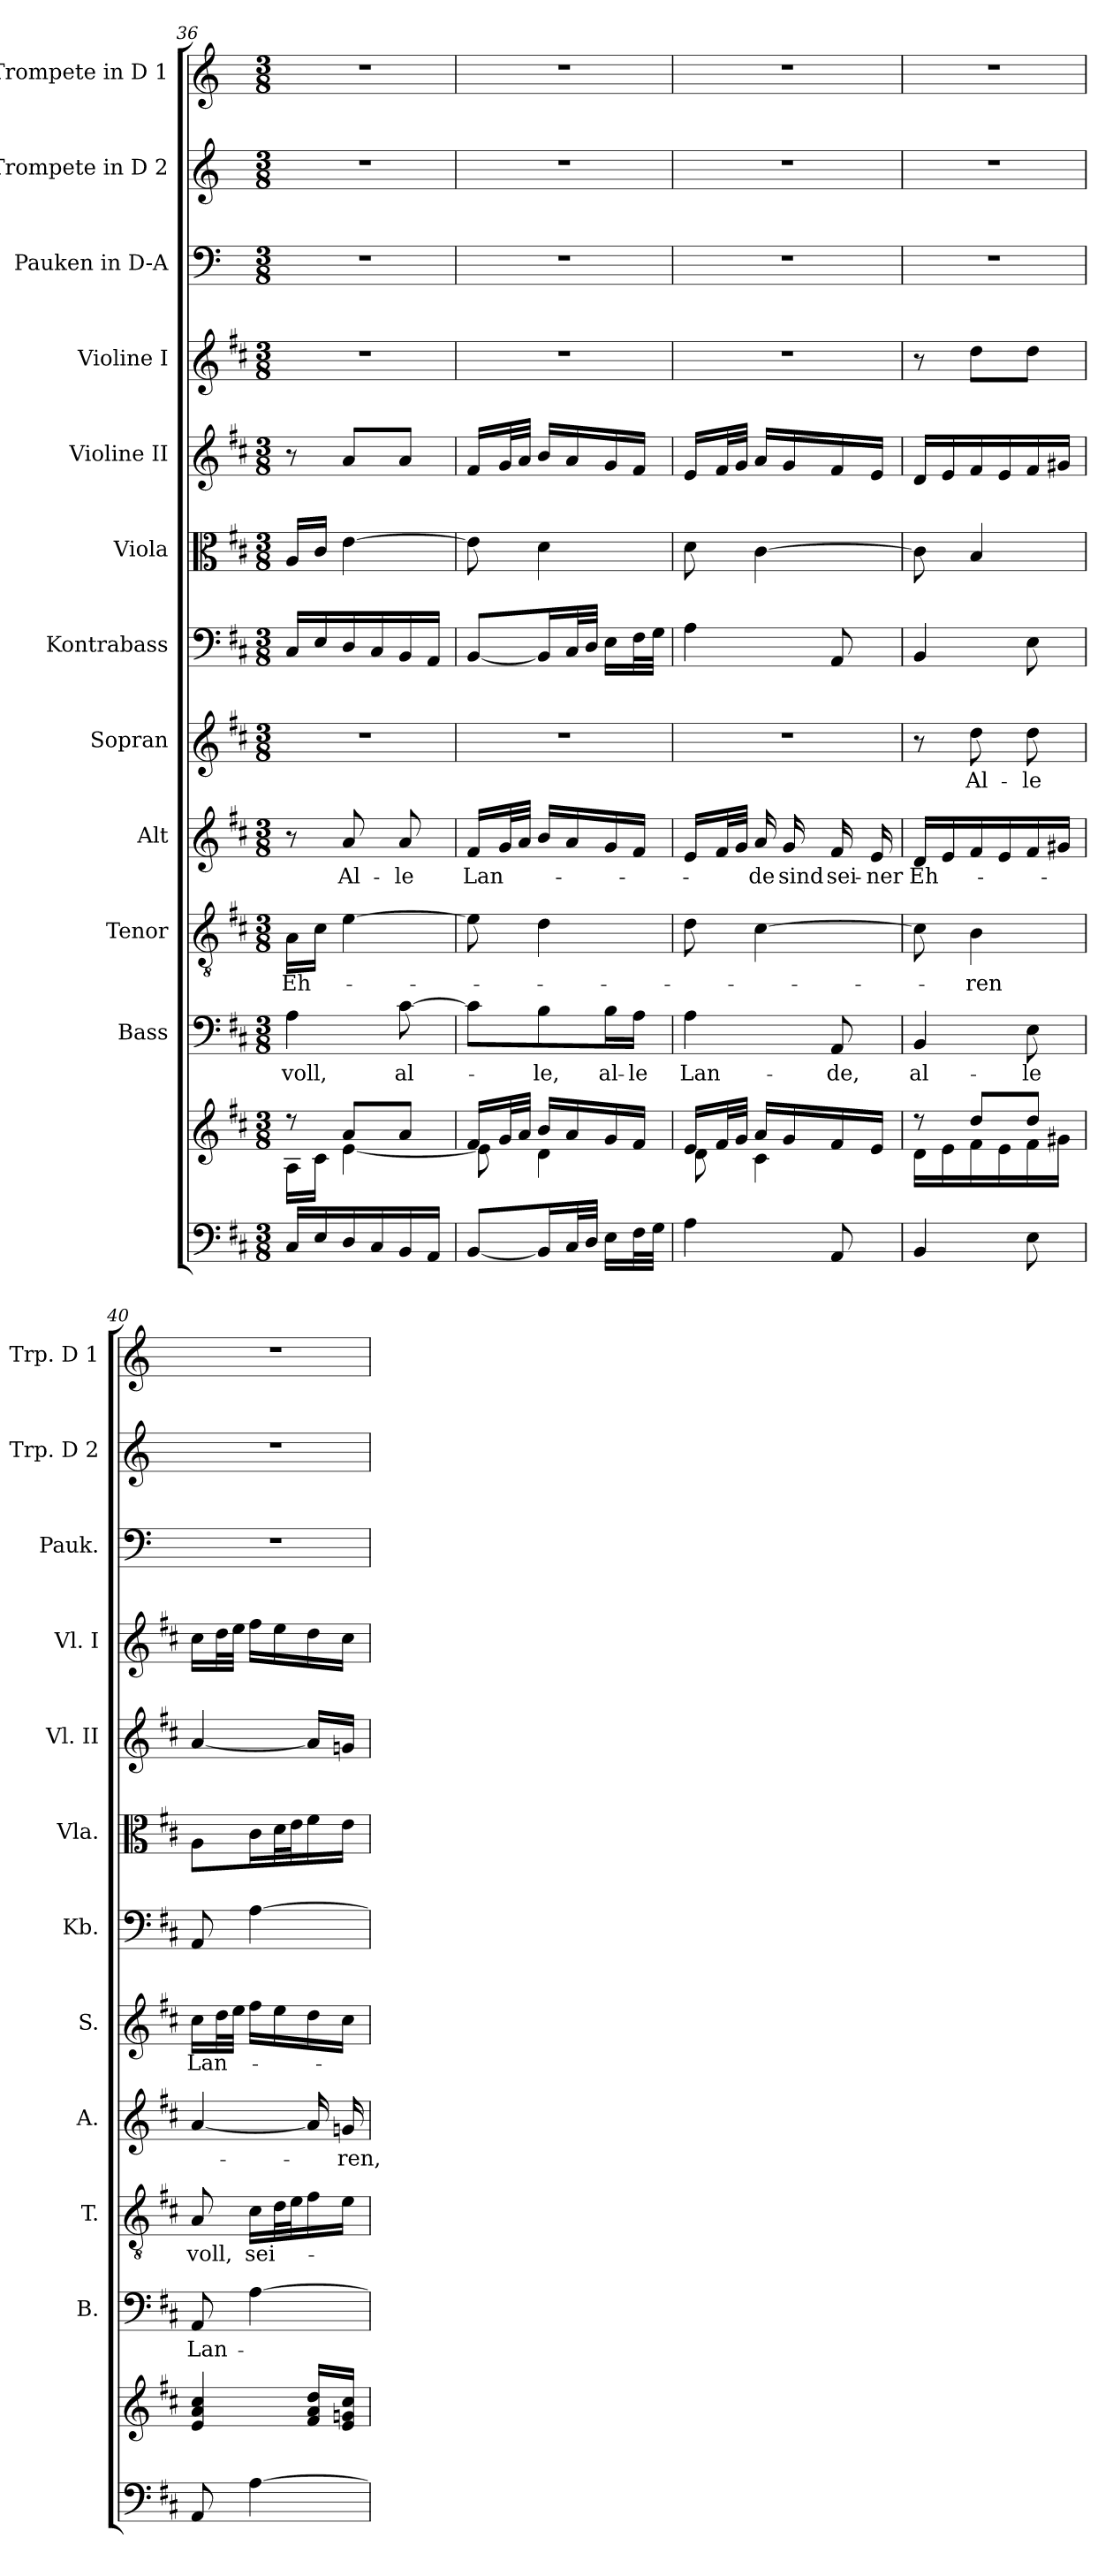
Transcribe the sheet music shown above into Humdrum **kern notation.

**kern	**kern	**kern	**text	**kern	**text	**kern	**text	**kern	**text	**kern	**kern	**kern	**kern	**kern	**kern	**kern
*part12	*part12	*part11	*part11	*part10	*part10	*part9	*part9	*part8	*part8	*part7	*part6	*part5	*part4	*part3	*part2	*part1
*staff13	*staff12	*staff11	*staff11	*staff10	*staff10	*staff9	*staff9	*staff8	*staff8	*staff7	*staff6	*staff5	*staff4	*staff3	*staff2	*staff1
*	*	*I"Bass	*	*I"Tenor	*	*I"Alt	*	*I"Sopran	*	*I"Kontrabass	*I"Viola	*I"Violine II	*I"Violine I	*I"Pauken in D-A	*I"Trompete in D 2	*I"Trompete in D 1
*	*	*I'B.	*	*I'T.	*	*I'A.	*	*I'S.	*	*I'Kb.	*I'Vla.	*I'Vl. II	*I'Vl. I	*I'Pauk.	*I'Trp. D 2	*I'Trp. D 1
*clefF4	*clefG2	*clefF4	*	*clefGv2	*	*clefG2	*	*clefG2	*	*clefF4	*clefC3	*clefG2	*clefG2	*clefF4	*clefG2	*clefG2
*	*	*	*	*	*	*	*	*	*	*ITrd7c12	*	*	*	*ITrd-1c-2	*ITrd-1c-2	*ITrd-1c-2
*k[f#c#]	*k[f#c#]	*k[f#c#]	*	*k[f#c#]	*	*k[f#c#]	*	*k[f#c#]	*	*k[f#c#]	*k[f#c#]	*k[f#c#]	*k[f#c#]	*k[f#c#]	*k[f#c#]	*k[f#c#]
*D:	*D:	*D:	*	*D:	*	*D:	*	*D:	*	*D:	*D:	*D:	*D:	*D:	*D:	*D:
*M3/8	*M3/8	*M3/8	*	*M3/8	*	*M3/8	*	*M3/8	*	*M3/8	*M3/8	*M3/8	*M3/8	*M3/8	*M3/8	*M3/8
=36	=36	=36	=36	=36	=36	=36	=36	=36	=36	=36	=36	=36	=36	=36	=36	=36
*	*^	*	*	*	*	*	*	*	*	*	*	*	*	*	*	*
!	!	!	!	!LO:LY:b	!	!LO:LY:b	!	!	!	!	!	!	!	!	!	!	!
16C#/LL	8r	16A\LL	4A\	voll,	16A\LL	Eh-	8r	.	4.r	.	16CC#/LL	16A/LL	8r	4.r	4.r	4.r	4.r
16E/	.	16c#\JJ	.	.	16c#\JJ	.	.	.	.	.	16EE/	16c#/JJ	.	.	.	.	.
!	!	!	!	!	!	!	!	!LO:LY:b	!	!	!	!	!	!	!	!	!
16D/	8a/L	[<4e\	.	.	[4e\	.	8a/	Al-	.	.	16DD/	[4e\	8a/L	.	.	.	.
16C#/	.	.	.	.	.	.	.	.	.	.	16CC#/	.	.	.	.	.	.
!	!	!	!	!LO:LY:b	!	!	!	!LO:LY:b	!	!	!	!	!	!	!	!	!
16BB/	8a/J	.	[8c#\	al-	.	.	8a/	-le	.	.	16BBB/	.	8a/J	.	.	.	.
16AA/JJ	.	.	.	.	.	.	.	.	.	.	16AAA/JJ	.	.	.	.	.	.
=37	=37	=37	=37	=37	=37	=37	=37	=37	=37	=37	=37	=37	=37	=37	=37	=37	=37
!	!	!	!	!	!	!	!	!LO:LY:b	!	!	!	!	!	!	!	!	!
[8BB/L	16f#/LL	8e\]	8c#\L]	.	8e\]	.	16f#/LL	Lan-	4.r	.	[8BBB/L	8e\]	16f#/LL	4.r	4.r	4.r	4.r
.	32g/L	.	.	.	.	.	32g/L	.	.	.	.	.	32g/L	.	.	.	.
.	32a/JJJ	.	.	.	.	.	32a/JJJ	.	.	.	.	.	32a/JJJ	.	.	.	.
!	!	!	!	!LO:LY:b	!	!	!	!	!	!	!	!	!	!	!	!	!
16BB/L]	16b/LL	4d\	8B\	-le,	4d\	.	16b/LL	.	.	.	16BBB/L]	4d\	16b/LL	.	.	.	.
32C#/L	16a/	.	.	.	.	.	16a/	.	.	.	32CC#/L	.	16a/	.	.	.	.
32D/JJJ	.	.	.	.	.	.	.	.	.	.	32DD/JJJ	.	.	.	.	.	.
!	!	!	!	!LO:LY:b	!	!	!	!	!	!	!	!	!	!	!	!	!
16E\LL	16g/	.	16B\L	al-	.	.	16g/	.	.	.	16EE\LL	.	16g/	.	.	.	.
!	!	!	!	!LO:LY:b	!	!	!	!	!	!	!	!	!	!	!	!	!
32F#\L	16f#/JJ	.	16A\JJ	-le	.	.	16f#/JJ	.	.	.	32FF#\L	.	16f#/JJ	.	.	.	.
32G\JJJ	.	.	.	.	.	.	.	.	.	.	32GG\JJJ	.	.	.	.	.	.
!!LO:PB:g=z
=38	=38	=38	=38	=38	=38	=38	=38	=38	=38	=38	=38	=38	=38	=38	=38	=38	=38
!	!	!	!	!LO:LY:b	!	!	!	!	!	!	!	!	!	!	!	!	!
4A\	16e/LL	8d\	4A\	Lan-	8d\	.	16e/LL	.	4.r	.	4AA\	8d\	16e/LL	4.r	4.r	4.r	4.r
.	32f#/L	.	.	.	.	.	32f#/L	.	.	.	.	.	32f#/L	.	.	.	.
.	32g/JJJ	.	.	.	.	.	32g/JJJ	.	.	.	.	.	32g/JJJ	.	.	.	.
!	!	!	!	!	!	!	!	!LO:LY:b	!	!	!	!	!	!	!	!	!
.	16a/LL	4c#\	.	.	[4c#\	.	16a/	-de	.	.	.	[4c#\	16a/LL	.	.	.	.
!	!	!	!	!	!	!	!	!LO:LY:b	!	!	!	!	!	!	!	!	!
.	16g/	.	.	.	.	.	16g/	sind	.	.	.	.	16g/	.	.	.	.
!	!	!	!	!LO:LY:b	!	!	!	!LO:LY:b	!	!	!	!	!	!	!	!	!
8AA/	16f#/	.	8AA/	-de,	.	.	16f#/	sei-	.	.	8AAA/	.	16f#/	.	.	.	.
!	!	!	!	!	!	!	!	!LO:LY:b	!	!	!	!	!	!	!	!	!
.	16e/JJ	.	.	.	.	.	16e/	-ner	.	.	.	.	16e/JJ	.	.	.	.
=39	=39	=39	=39	=39	=39	=39	=39	=39	=39	=39	=39	=39	=39	=39	=39	=39	=39
!	!	!	!	!LO:LY:b	!	!	!	!LO:LY:b	!	!	!	!	!	!	!	!	!
4BB/	8rdd	16d\LL	4BB/	al-	8c#\]	.	16d/LL	Eh-	8r	.	4BBB/	8c#\]	16d/LL	8r	4.r	4.r	4.r
.	.	16e\	.	.	.	.	16e/	.	.	.	.	.	16e/	.	.	.	.
!	!	!	!	!	!	!LO:LY:b	!	!	!	!LO:LY:b	!	!	!	!	!	!	!
.	8dd/L	16f#\	.	.	4B\	-ren	16f#/	.	8dd\	Al-	.	4B/	16f#/	8dd\L	.	.	.
.	.	16e\	.	.	.	.	16e/	.	.	.	.	.	16e/	.	.	.	.
!	!	!	!	!LO:LY:b	!	!	!	!	!	!LO:LY:b	!	!	!	!	!	!	!
8E\	8dd/J	16f#\	8E\	-le	.	.	16f#/	.	8dd\	-le	8EE\	.	16f#/	8dd\J	.	.	.
.	.	16g#X\JJ	.	.	.	.	16g#X/JJ	.	.	.	.	.	16g#X/JJ	.	.	.	.
=40	=40	=40	=40	=40	=40	=40	=40	=40	=40	=40	=40	=40	=40	=40	=40	=40	=40
!	!	!	!	!LO:LY:b	!	!LO:LY:b	!	!	!	!LO:LY:b	!	!	!	!	!	!	!
*	*v	*v	*	*	*	*	*	*	*	*	*	*	*	*	*	*	*
8AA/	4e/ 4a/ 4cc#/	8AA/	Lan-	8A/	voll,	[4a/	.	16cc#\LL	Lan-	8AAA/	8A\L	[4a/	16cc#\LL	4.r	4.r	4.r
.	.	.	.	.	.	.	.	32dd\L	.	.	.	.	32dd\L	.	.	.
.	.	.	.	.	.	.	.	32ee\JJJ	.	.	.	.	32ee\JJJ	.	.	.
!	!	!	!	!	!LO:LY:b	!	!	!	!	!	!	!	!	!	!	!
[4A\	.	[4A\	.	16c#\LL	sei-	.	.	16ff#\LL	.	[4AA\	16c#\L	.	16ff#\LL	.	.	.
.	.	.	.	32d\L	.	.	.	16ee\	.	.	32d\L	.	16ee\	.	.	.
.	.	.	.	32e\J	.	.	.	.	.	.	32e\J	.	.	.	.	.
.	16f#/ 16a/ 16dd/LL	.	.	16f#\	.	16a/]	.	16dd\	.	.	16f#\	16a/LL]	16dd\	.	.	.
!	!	!	!	!	!	!	!LO:LY:b	!	!	!	!	!	!	!	!	!
.	16e/ 16gn/ 16cc#/JJ	.	.	16e\JJ	.	16gn/	-ren,	16cc#\JJ	.	.	16e\JJ	16gn/JJ	16cc#\JJ	.	.	.
=	=	=	=	=	=	=	=	=	=	=	=	=	=	=	=	=
*-	*-	*-	*-	*-	*-	*-	*-	*-	*-	*-	*-	*-	*-	*-	*-	*-
